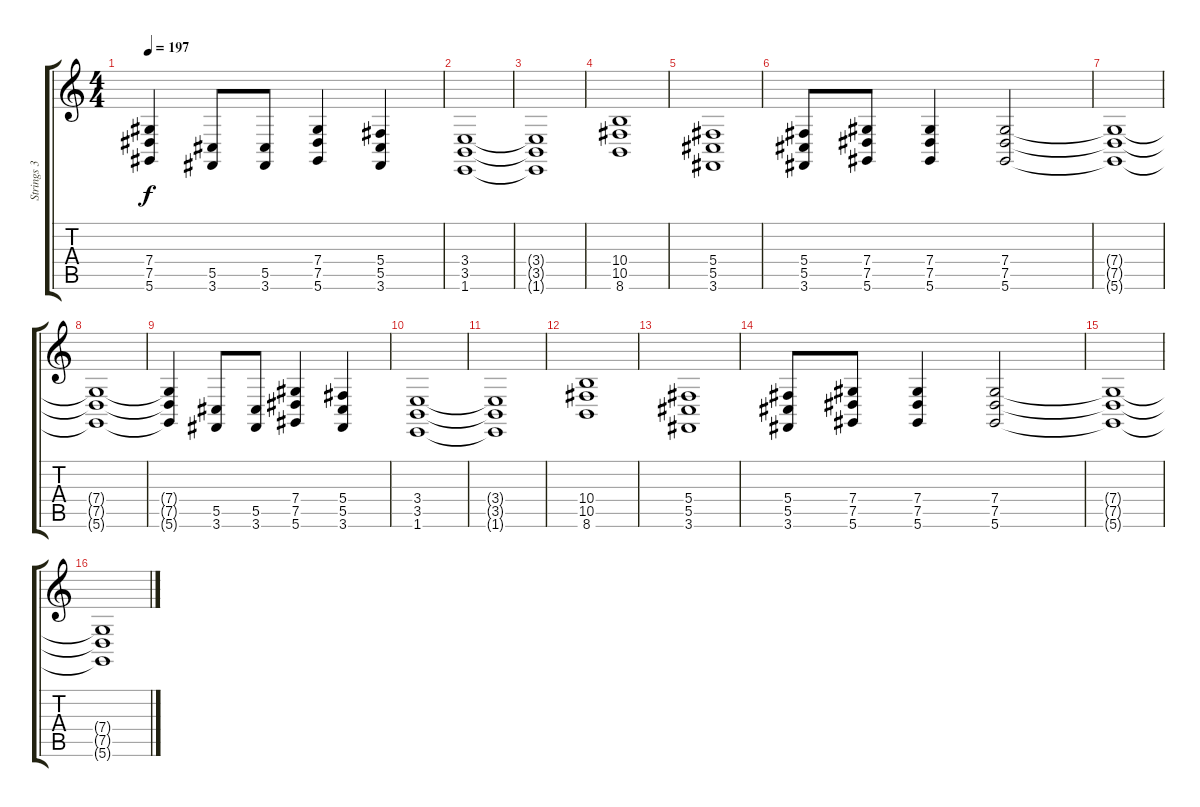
\track ("Strings 3" "Strings 3") {instrument stringensemble2}
\staff {score tabs}
\tuning (Eb4 Bb3 Gb3 Db3 Ab2 Eb2) {hide}
\ts (4 4)
\tempo 197
\clef g2
\ks c
(7.4{t} 7.5{t} 5.6{t}).4{dy f} (5.5 3.6).8 (5.5 3.6).8 (7.4 7.5 5.6).4 (5.4 5.5 3.6).4 |
(3.4 3.5 1.6).1 |
(3.4{t} 3.5{t} 1.6{t}).1 |
(10.4 10.5 8.6).1 |
(5.4 5.5 3.6).1 |
(5.4 5.5 3.6).8 (7.4 7.5 5.6).8 (7.4 7.5 5.6).4 (7.4 7.5 5.6).2 |
(7.4{t} 7.5{t} 5.6{t}).1 |
(7.4{t} 7.5{t} 5.6{t}).1 |
(7.4{t} 7.5{t} 5.6{t}).4 (5.5 3.6).8 (5.5 3.6).8 (7.4 7.5 5.6).4 (5.4 5.5 3.6).4 |
(3.4 3.5 1.6).1 |
(3.4{t} 3.5{t} 1.6{t}).1 |
(10.4 10.5 8.6).1 |
(5.4 5.5 3.6).1 |
(5.4 5.5 3.6).8 (7.4 7.5 5.6).8 (7.4 7.5 5.6).4 (7.4 7.5 5.6).2 |
(7.4{t} 7.5{t} 5.6{t}).1 |
(7.4{t} 7.5{t} 5.6{t}).1
